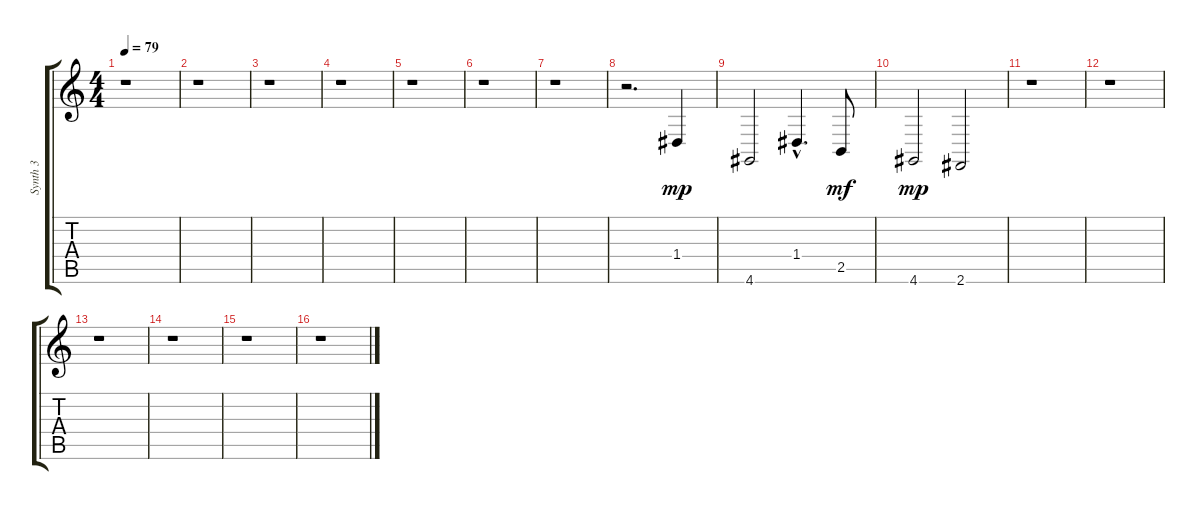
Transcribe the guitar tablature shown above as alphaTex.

\track ("Synth 3" "Synth 3") {instrument tremolostrings}
\staff {score tabs}
\tuning (E4 B3 G3 D3 A2 E2) {hide}
\ts (4 4)
\tempo 79
\clef g2
\ks c
r.1{dy f} |
r.1 |
r.1 |
r.1 |
r.1 |
r.1 |
r.1 |
r.2{d} 1.4.4{dy mp} |
4.6.2 1.4{hac}.4{d} 2.5.8{dy mf} |
4.6.2{dy mp} 2.6.2 |
r.1 |
r.1 |
r.1 |
r.1 |
r.1 |
r.1
